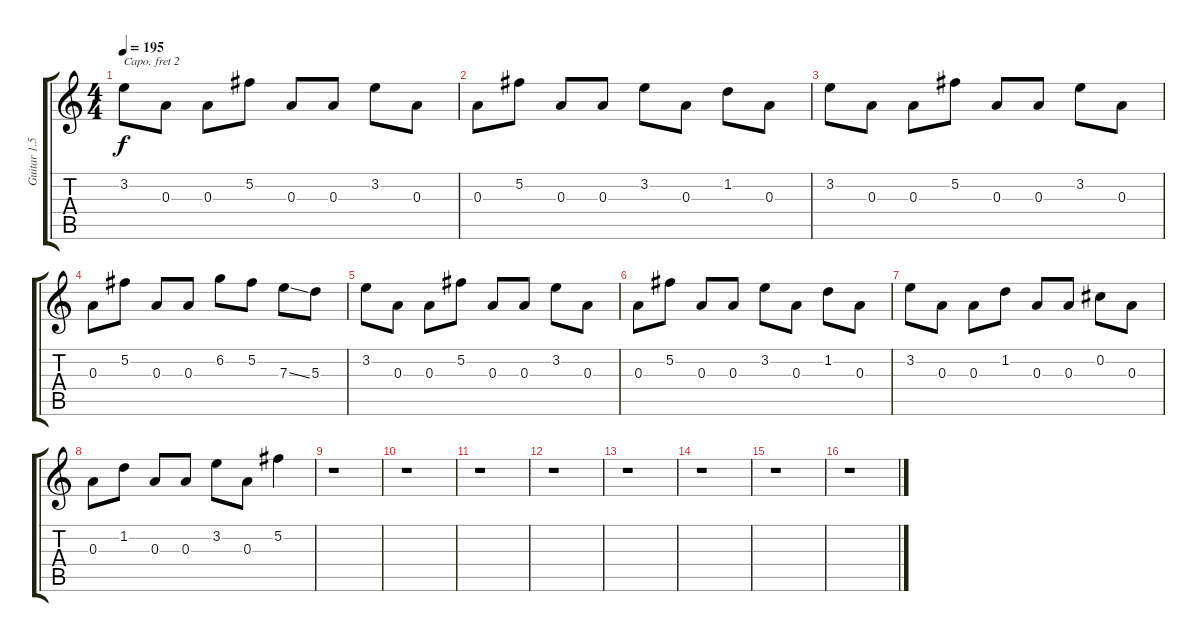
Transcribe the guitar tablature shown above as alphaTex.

\track ("Guitar 1.5" "Guitar 1.5") {instrument overdrivenguitar}
\staff {score tabs}
\capo 2
\tuning (E4 B3 G3 D3 A2 E2) {hide}
\ts (4 4)
\tempo 195
\clef g2
\ks c
3.2.8{dy f} 0.3.8 0.3.8 5.2.8 0.3.8 0.3.8 3.2.8 0.3.8 |
0.3.8 5.2.8 0.3.8 0.3.8 3.2.8 0.3.8 1.2.8 0.3.8 |
3.2.8 0.3.8 0.3.8 5.2.8 0.3.8 0.3.8 3.2.8 0.3.8 |
0.3.8 5.2.8 0.3.8 0.3.8 6.2.8 5.2.8 7.3{ss}.8 5.3.8 |
3.2.8 0.3.8 0.3.8 5.2.8 0.3.8 0.3.8 3.2.8 0.3.8 |
0.3.8 5.2.8 0.3.8 0.3.8 3.2.8 0.3.8 1.2.8 0.3.8 |
3.2.8 0.3.8 0.3.8 1.2.8 0.3.8 0.3.8 0.2.8 0.3.8 |
0.3.8 1.2.8 0.3.8 0.3.8 3.2.8 0.3.8 5.2.4 |
r.1 |
r.1 |
r.1 |
r.1 |
r.1 |
r.1 |
r.1 |
r.1
